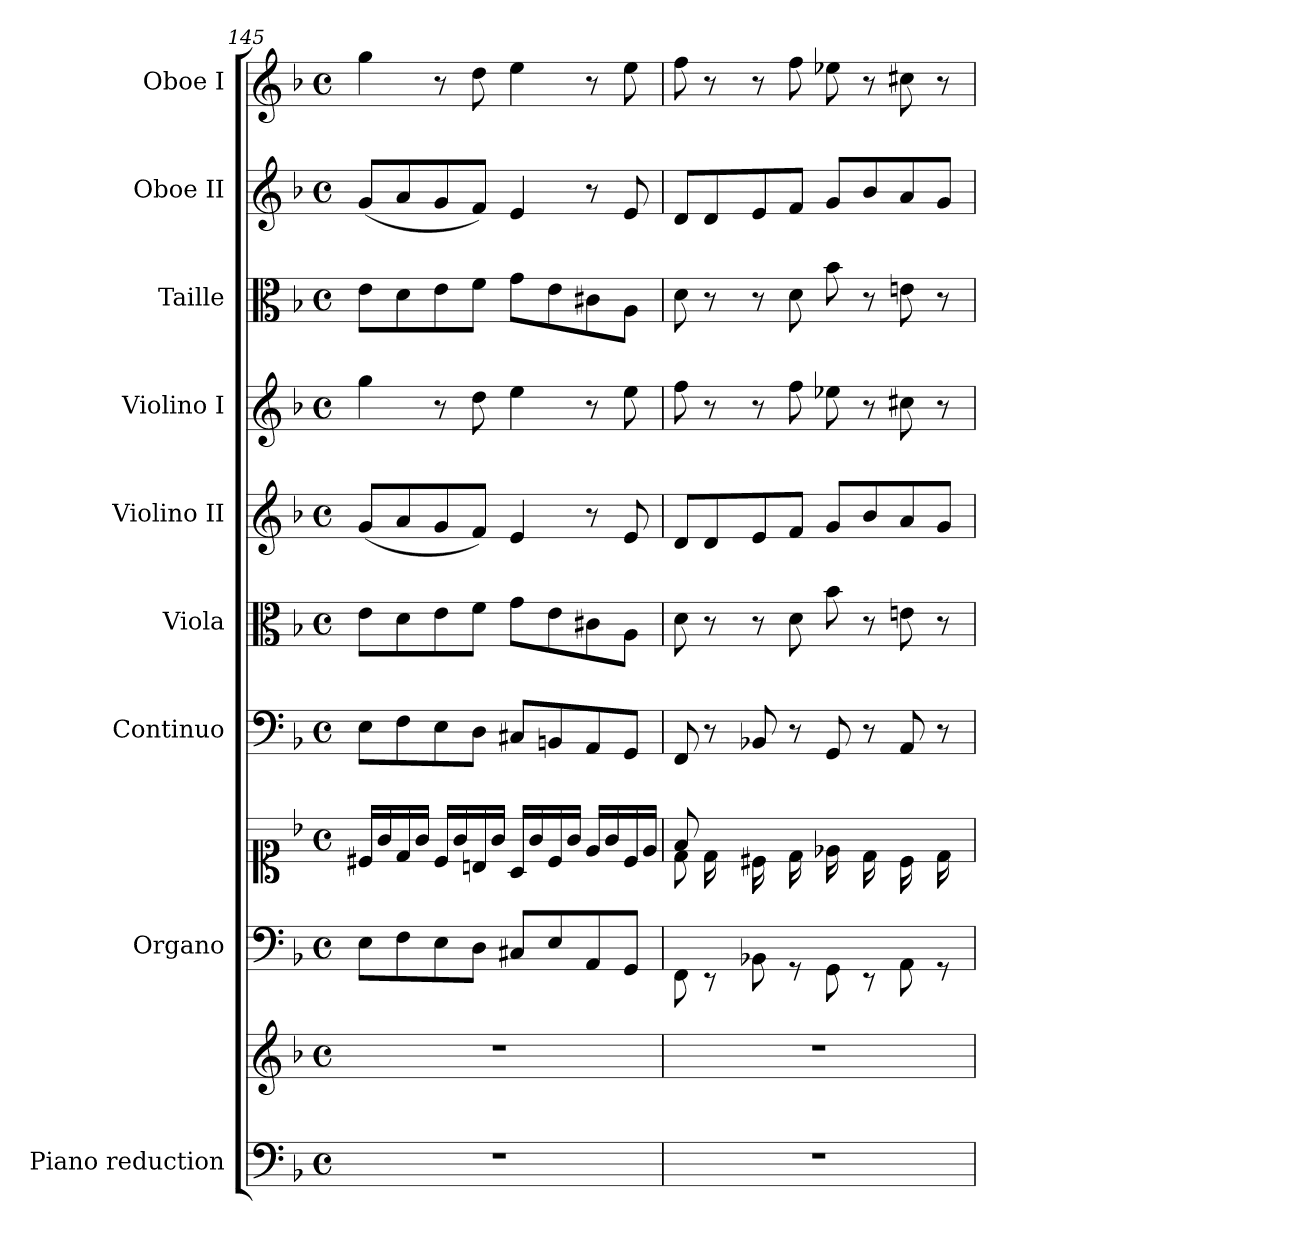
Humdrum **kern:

**kern	**kern	**kern	**kern	**kern	**kern	**kern	**kern	**kern	**kern	**kern
*part9	*part9	*part8	*part8	*part7	*part6	*part5	*part4	*part3	*part2	*part1
*staff11	*staff10	*staff9	*staff8	*staff7	*staff6	*staff5	*staff4	*staff3	*staff2	*staff1
*I"Piano reduction	*	*I"Organo	*	*I"Continuo	*I"Viola	*I"Violino II	*I"Violino I	*I"Taille	*I"Oboe II	*I"Oboe I
*I'Pno	*	*	*	*	*I'Vla	*I'Vln	*I'Vln	*	*I'Ob	*I'Ob
*clefF4	*clefG2	*clefF4	*clefC1	*clefF4	*clefC3	*clefG2	*clefG2	*clefC3	*clefG2	*clefG2
*k[b-]	*k[b-]	*k[b-]	*k[b-]	*k[b-]	*k[b-]	*k[b-]	*k[b-]	*k[b-]	*k[b-]	*k[b-]
*M4/4	*M4/4	*M4/4	*M4/4	*M4/4	*M4/4	*M4/4	*M4/4	*M4/4	*M4/4	*M4/4
*met(c)	*met(c)	*met(c)	*met(c)	*met(c)	*met(c)	*met(c)	*met(c)	*met(c)	*met(c)	*met(c)
=145	=145	=145	=145	=145	=145	=145	=145	=145	=145	=145
1r	1r	8E\L	16c#X/LL	8E\L	8e\L	(8g/L	4gg\	8e\L	(8g/L	4gg\
.	.	.	16g/	.	.	.	.	.	.	.
.	.	8F\	16d/	8F\	8d\	8a/	.	8d\	8a/	.
.	.	.	16g/JJ	.	.	.	.	.	.	.
.	.	8E\	16c#/LL	8E\	8e\	8g/	8r	8e\	8g/	8r
.	.	.	16g/	.	.	.	.	.	.	.
.	.	8D\J	16Bn/	8D\J	8f\J	8f/J)	8dd\	8f\J	8f/J)	8dd\
.	.	.	16g/JJ	.	.	.	.	.	.	.
.	.	8C#X/L	16A/LL	8C#X/L	8g\L	4e/	4ee\	8g\L	4e/	4ee\
.	.	.	16g/	.	.	.	.	.	.	.
.	.	8E/	16c#/	8BBn/	8e\	.	.	8e\	.	.
.	.	.	16g/JJ	.	.	.	.	.	.	.
.	.	8AA/	16e/LL	8AA/	8c#X\	8r	8r	8c#X\	8r	8r
.	.	.	16g/	.	.	.	.	.	.	.
.	.	8GG/J	16c#/	8GG/J	8A\J	8e/	8ee\	8A\J	8e/	8ee\
.	.	.	16e/JJ	.	.	.	.	.	.	.
!!LO:PB:g=z
=146	=146	=146	=146	=146	=146	=146	=146	=146	=146	=146
*	*	*^	*^	*	*	*	*	*	*	*
1r	1r	8.ryy	8FF\	8f/	8d\L	8FF/	8d\	8d/L	8ff\	8d\	8d/L	8ff\
.	.	.	8r	8ryy	16d\L	8r	8r	8d/	8r	8r	8d/	8r
.	.	16D/JJ	.	.	16ryy	.	.	.	.	.	.	.
.	.	16ryy	8BB-X\	4ryy	16c#X\LL	8BB-X/	8r	8e/	8r	8r	8e/	8r
.	.	16D/	.	.	16ryy	.	.	.	.	.	.	.
.	.	16ryy	8r	.	16d\	8r	8d\	8f/J	8ff\	8d\	8f/J	8ff\
.	.	16D/JJ	.	.	16ryy	.	.	.	.	.	.	.
.	.	16ryy	8GG\	2ryy	16e-X\LL	8GG/	8b-\	8g/L	8ee-X\	8b-\	8g/L	8ee-X\
.	.	16D/	.	.	16ryy	.	.	.	.	.	.	.
.	.	16ryy	8r	.	16d\	8r	8r	8b-/	8r	8r	8b-/	8r
.	.	16D/JJ	.	.	16ryy	.	.	.	.	.	.	.
.	.	16ryy	8AA\	.	16c#\LL	8AA/	8en\	8a/	8cc#X\	8en\	8a/	8cc#X\
.	.	16D/	.	.	16ryy	.	.	.	.	.	.	.
.	.	16ryy	8r	.	16d\	8r	8r	8g/J	8r	8r	8g/J	8r
.	.	16D/JJ	.	.	16ryy	.	.	.	.	.	.	.
*	*	*v	*v	*	*	*	*	*	*	*	*	*
*	*	*	*v	*v	*	*	*	*	*	*	*
=	=	=	=	=	=	=	=	=	=	=
*-	*-	*-	*-	*-	*-	*-	*-	*-	*-	*-
